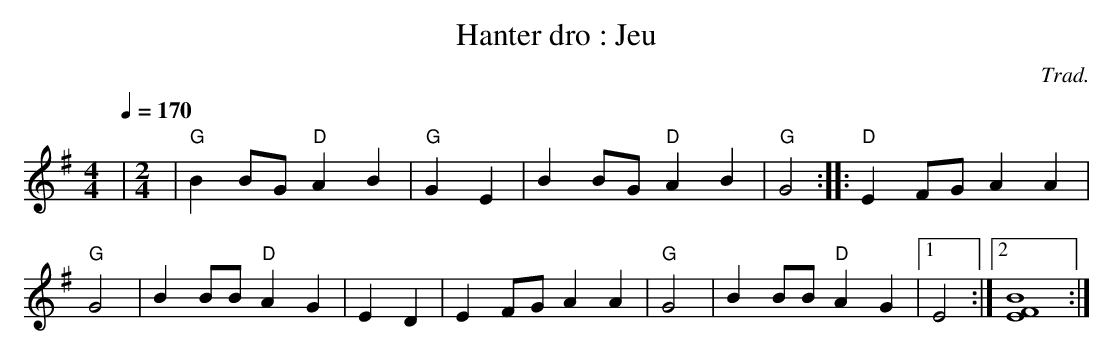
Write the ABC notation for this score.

X:1
T:Hanter dro : Jeu
E:12
C:Trad.
Q:1/4=170
M:4/4
L:1/16
K:G
| [M:2/4]| "G"B4 B2G2 "D"A4 B4 | "G"G4 E4 | B4 B2G2 "D"A4 B4 | "G"G8 ::\
"D"E4 F2G2 A4 A4 | "G"G8 | B4 B2B2 "D"A4 G4 |\
E4 D4 | E4 F2G2 A4 A4 | "G"G8 | B4 B2B2 "D"A4 G4 |1 E8 :|2 [E16F16B16] :|
